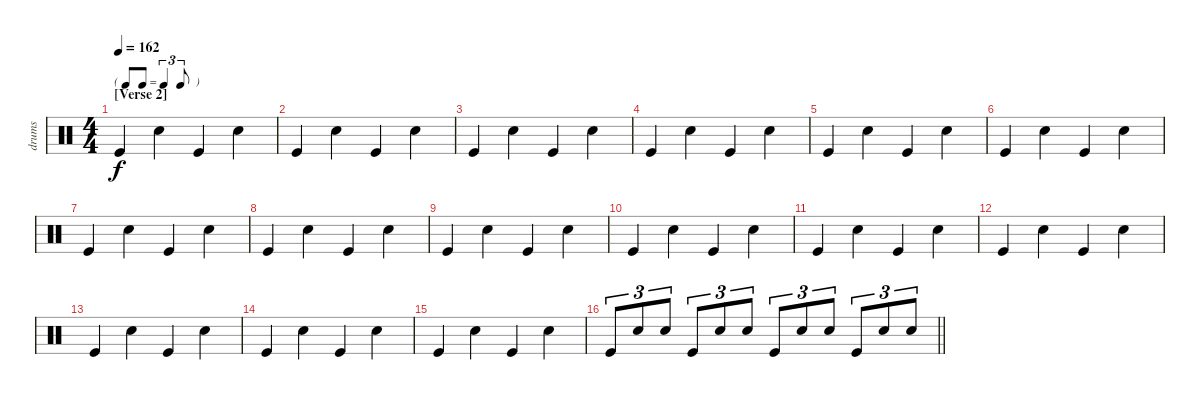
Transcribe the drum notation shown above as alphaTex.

\track ("drums" "drums") {instrument percussion}
\staff {score}
\articulation defaults
\ts (4 4)
\tf triplet8th
\section ("" "[Verse 2]")
\tempo 162
\clef neutral
\ks c "Kick (hit)".4{dy f} "Snare (hit) 2".4 "Kick (hit)".4 "Snare (hit) 2".4
|
"Kick (hit)".4 "Snare (hit) 2".4 "Kick (hit)".4 "Snare (hit) 2".4 |
"Kick (hit)".4 "Snare (hit) 2".4 "Kick (hit)".4 "Snare (hit) 2".4 |
"Kick (hit)".4 "Snare (hit) 2".4 "Kick (hit)".4 "Snare (hit) 2".4 |
"Kick (hit)".4 "Snare (hit) 2".4 "Kick (hit)".4 "Snare (hit) 2".4 |
"Kick (hit)".4 "Snare (hit) 2".4 "Kick (hit)".4 "Snare (hit) 2".4 |
"Kick (hit)".4 "Snare (hit) 2".4 "Kick (hit)".4 "Snare (hit) 2".4 |
"Kick (hit)".4 "Snare (hit) 2".4 "Kick (hit)".4 "Snare (hit) 2".4 |
"Kick (hit)".4 "Snare (hit) 2".4 "Kick (hit)".4 "Snare (hit) 2".4 |
"Kick (hit)".4 "Snare (hit) 2".4 "Kick (hit)".4 "Snare (hit) 2".4 |
"Kick (hit)".4 "Snare (hit) 2".4 "Kick (hit)".4 "Snare (hit) 2".4 |
"Kick (hit)".4 "Snare (hit) 2".4 "Kick (hit)".4 "Snare (hit) 2".4 |
"Kick (hit)".4 "Snare (hit) 2".4 "Kick (hit)".4 "Snare (hit) 2".4 |
"Kick (hit)".4 "Snare (hit) 2".4 "Kick (hit)".4 "Snare (hit) 2".4 |
"Kick (hit)".4 "Snare (hit) 2".4 "Kick (hit)".4 "Snare (hit) 2".4 |
\barLineRight lightlight "Kick (hit)".8{tu (3 2)} "Snare (hit) 2".8{tu (3 2)} "Snare (hit) 2".8{tu (3 2)} "Kick (hit)".8{tu (3 2)} "Snare (hit) 2".8{tu (3 2)} "Snare (hit) 2".8{tu (3 2)} "Kick (hit)".8{tu (3 2)} "Snare (hit) 2".8{tu (3 2)} "Snare (hit) 2".8{tu (3 2)} "Kick (hit)".8{tu (3 2)} "Snare (hit) 2".8{tu (3 2)} "Snare (hit) 2".8{tu (3 2)}
